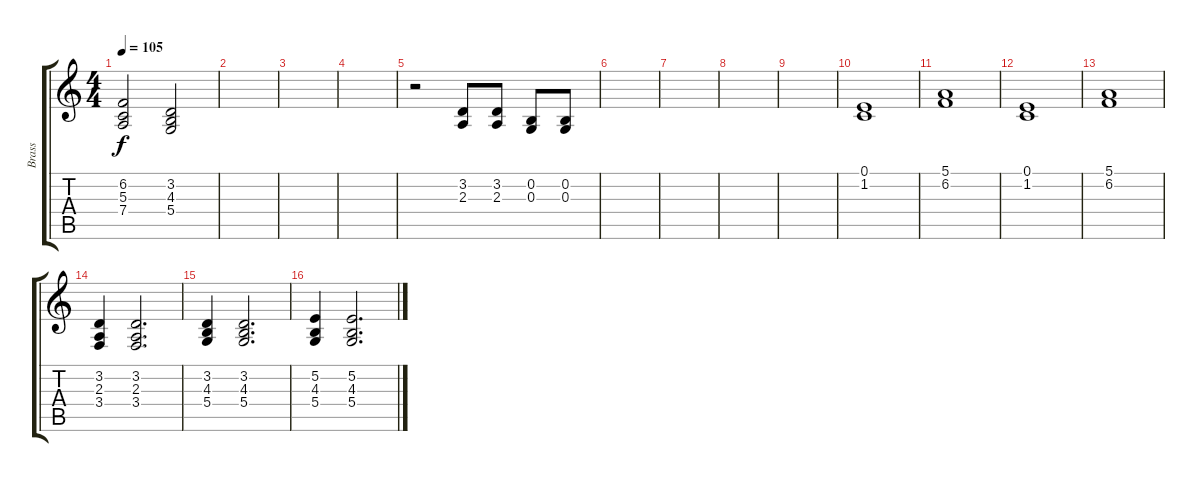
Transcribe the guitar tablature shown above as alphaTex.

\track ("Brass" "Brass") {instrument brasssection}
\staff {score tabs}
\tuning (E4 B3 G3 D3 A2 E2) {hide}
\ts (4 4)
\tempo 105
\clef g2
\ks c
(6.2 5.3 7.4).2{dy f} (3.2 4.3 5.4).2 |
|
|
|
r.2 (3.2 2.3).8 (3.2 2.3).8 (0.2 0.3).8 (0.2 0.3).8 |
|
|
|
|
(0.1 1.2).1 |
(5.1 6.2).1 |
(0.1 1.2).1 |
(5.1 6.2).1 |
(3.2 2.3 3.4).4 (3.2 2.3 3.4).2{d} |
(3.2 4.3 5.4).4 (3.2 4.3 5.4).2{d} |
(5.2 4.3 5.4).4 (5.2 4.3 5.4).2{d}
